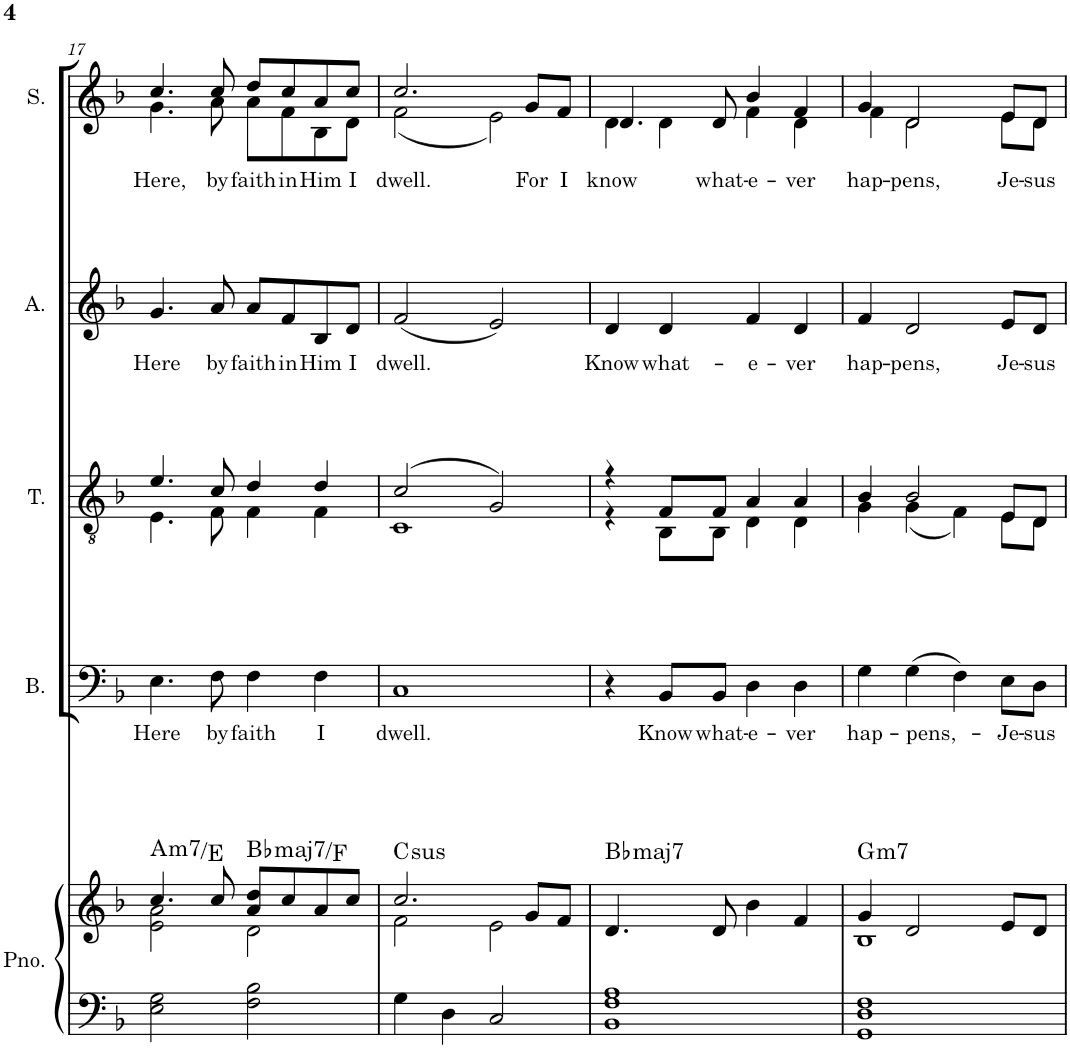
**kern	**kern	**harte	**kern	**text	**kern	**kern	**text	**kern	**text
*part5	*part5	*part5	*part4	*part4	*part3	*part2	*part2	*part1	*part1
*staff6	*staff5	*	*staff4	*staff4	*staff3	*staff2	*staff2	*staff1	*staff1
*I"Piano	*	*	*I"Bass	*	*I"Tenor	*I"Alto	*	*I"Soprano	*
*I'Pno.	*	*	*I'B.	*	*I'T.	*I'A.	*	*I'S.	*
!!LO:PB:g=z
*clefF4	*clefG2	*	*clefF4	*	*clefGv2	*clefG2	*	*clefG2	*
*k[b-]	*k[b-]	*	*k[b-]	*	*k[b-]	*k[b-]	*	*k[b-]	*
*M4/4	*M4/4	*	*M4/4	*	*M4/4	*M4/4	*	*M4/4	*
=17	=17	=17	=17	=17	=17	=17	=17	=17	=17
*	*^	*	*	*	*	*	*	*	*
!	!	!	!LO:H:kt=m7	!	!LO:LY:b	!	!	!LO:LY:b	!	!LO:LY:b
*	*	*	*	*	*	*^	*	*	*^	*
2E\ 2G\	4.cc/	2e\ 2a\	A:min7/5	4.E\	Here	4.e/	4.E\	4.g/	Here	4.cc/	4.g\	Here,
!	!	!	!	!	!LO:LY:b	!	!	!	!LO:LY:b	!	!	!LO:LY:b
.	8cc/	.	.	8F\	by	8c/	8F\	8a/	by	8cc/	8a\	by
!	!	!	!LO:H:kt=maj7	!	!LO:LY:b	!	!	!	!LO:LY:b	!	!	!LO:LY:b
2F\ 2B-\	8a/ 8dd/L	2d\	Bb:maj7/5	4F\	faith	4d/	4F\	8a/L	faith	8dd/L	8a\L	faith
!	!	!	!	!	!	!	!	!	!LO:LY:b	!	!	!LO:LY:b
.	8cc/	.	.	.	.	.	.	8f/	in	8cc/	8f\	in
!	!	!	!	!	!LO:LY:b	!	!	!	!LO:LY:b	!	!	!LO:LY:b
.	8a/	.	.	4F\	I	4d/	4F\	8B-/	Him	8a/	8B-\	Him
!	!	!	!	!	!	!	!	!	!LO:LY:b	!	!	!LO:LY:b
.	8cc/J	.	.	.	.	.	.	8d/J	I	8cc/J	8d\J	I
=18	=18	=18	=18	=18	=18	=18	=18	=18	=18	=18	=18	=18
!	!	!	!LO:H:kt=sus	!	!LO:LY:b	!	!	!	!LO:LY:b	!	!	!LO:LY:b
4G\	2.cc/	2f\	C:sus4	1C	dwell.	(2c/	1C	(2f/	dwell.	2.cc/	(2f\	dwell.
4D\	.	.	.	.	.	.	.	.	.	.	.	.
2C/	.	2e\	.	.	.	2G/)	.	2e/)	.	.	2e\)	.
!	!	!	!	!	!	!	!	!	!	!	!	!LO:LY:b
.	8g/L	.	.	.	.	.	.	.	.	8g/L	.	For
!	!	!	!	!	!	!	!	!	!	!	!	!LO:LY:b
.	8f/J	.	.	.	.	.	.	.	.	8f/J	.	I
*	*v	*v	*	*	*	*	*	*	*	*	*	*
=19	=19	=19	=19	=19	=19	=19	=19	=19	=19	=19	=19
!	!	!LO:H:kt=maj7	!	!	!	!	!	!LO:LY:b	!	!	!LO:LY:b
1BB- 1F 1A	4.d/	Bb:maj7	4r	.	4r	4r	4d/	Know	4.d/	4d\	know
!	!	!	!	!LO:LY:b	!	!	!	!LO:LY:b	!	!	!
.	.	.	8BB-/L	Know	8F/L	8BB-\L	4d/	what-	.	4d\	.
!	!	!	!	!LO:LY:b	!	!	!	!	!	!	!LO:LY:b
.	8d/	.	8BB-/J	what-	8F/J	8BB-\J	.	.	8d/	.	what-
!	!	!	!	!LO:LY:b	!	!	!	!LO:LY:b	!	!	!LO:LY:b
.	4b-\	.	4D\	-e-	4A/	4D\	4f/	-e-	4b-/	4f\	-e-
!	!	!	!	!LO:LY:b	!	!	!	!LO:LY:b	!	!	!LO:LY:b
.	4f/	.	4D\	-ver	4A/	4D\	4d/	-ver	4f/	4d\	-ver
=20	=20	=20	=20	=20	=20	=20	=20	=20	=20	=20	=20
*	*^	*	*	*	*	*	*	*	*	*	*
!	!	!	!LO:H:kt=m7	!	!LO:LY:b	!	!	!	!LO:LY:b	!	!	!LO:LY:b
1GG 1D 1F	4g/	1B-	G:min7	4G\	hap-	4B-/	4G\	4f/	hap-	4g/	4f\	hap-
!	!	!	!	!	!LO:LY:b	!	!	!	!LO:LY:b	!	!	!LO:LY:b
.	2d/	.	.	(4G\	-pens,-	2B-/	(4G\	2d/	-pens,	2d/	2d\	-pens,
.	.	.	.	4F\)	.	.	4F\)	.	.	.	.	.
!	!	!	!	!	!LO:LY:b	!	!	!	!LO:LY:b	!	!	!LO:LY:b
.	8e/L	.	.	8E\L	-Je-	8E/L	8E\L	8e/L	Je-	8e/L	8e\L	Je-
!	!	!	!	!	!LO:LY:b	!	!	!	!LO:LY:b	!	!	!LO:LY:b
.	8d/J	.	.	8D\J	-sus	8D/J	8D\J	8d/J	-sus	8d/J	8d\J	-sus
*	*v	*v	*	*	*	*v	*v	*	*	*v	*v	*
=	=	=	=	=	=	=	=	=	=
*-	*-	*-	*-	*-	*-	*-	*-	*-	*-
